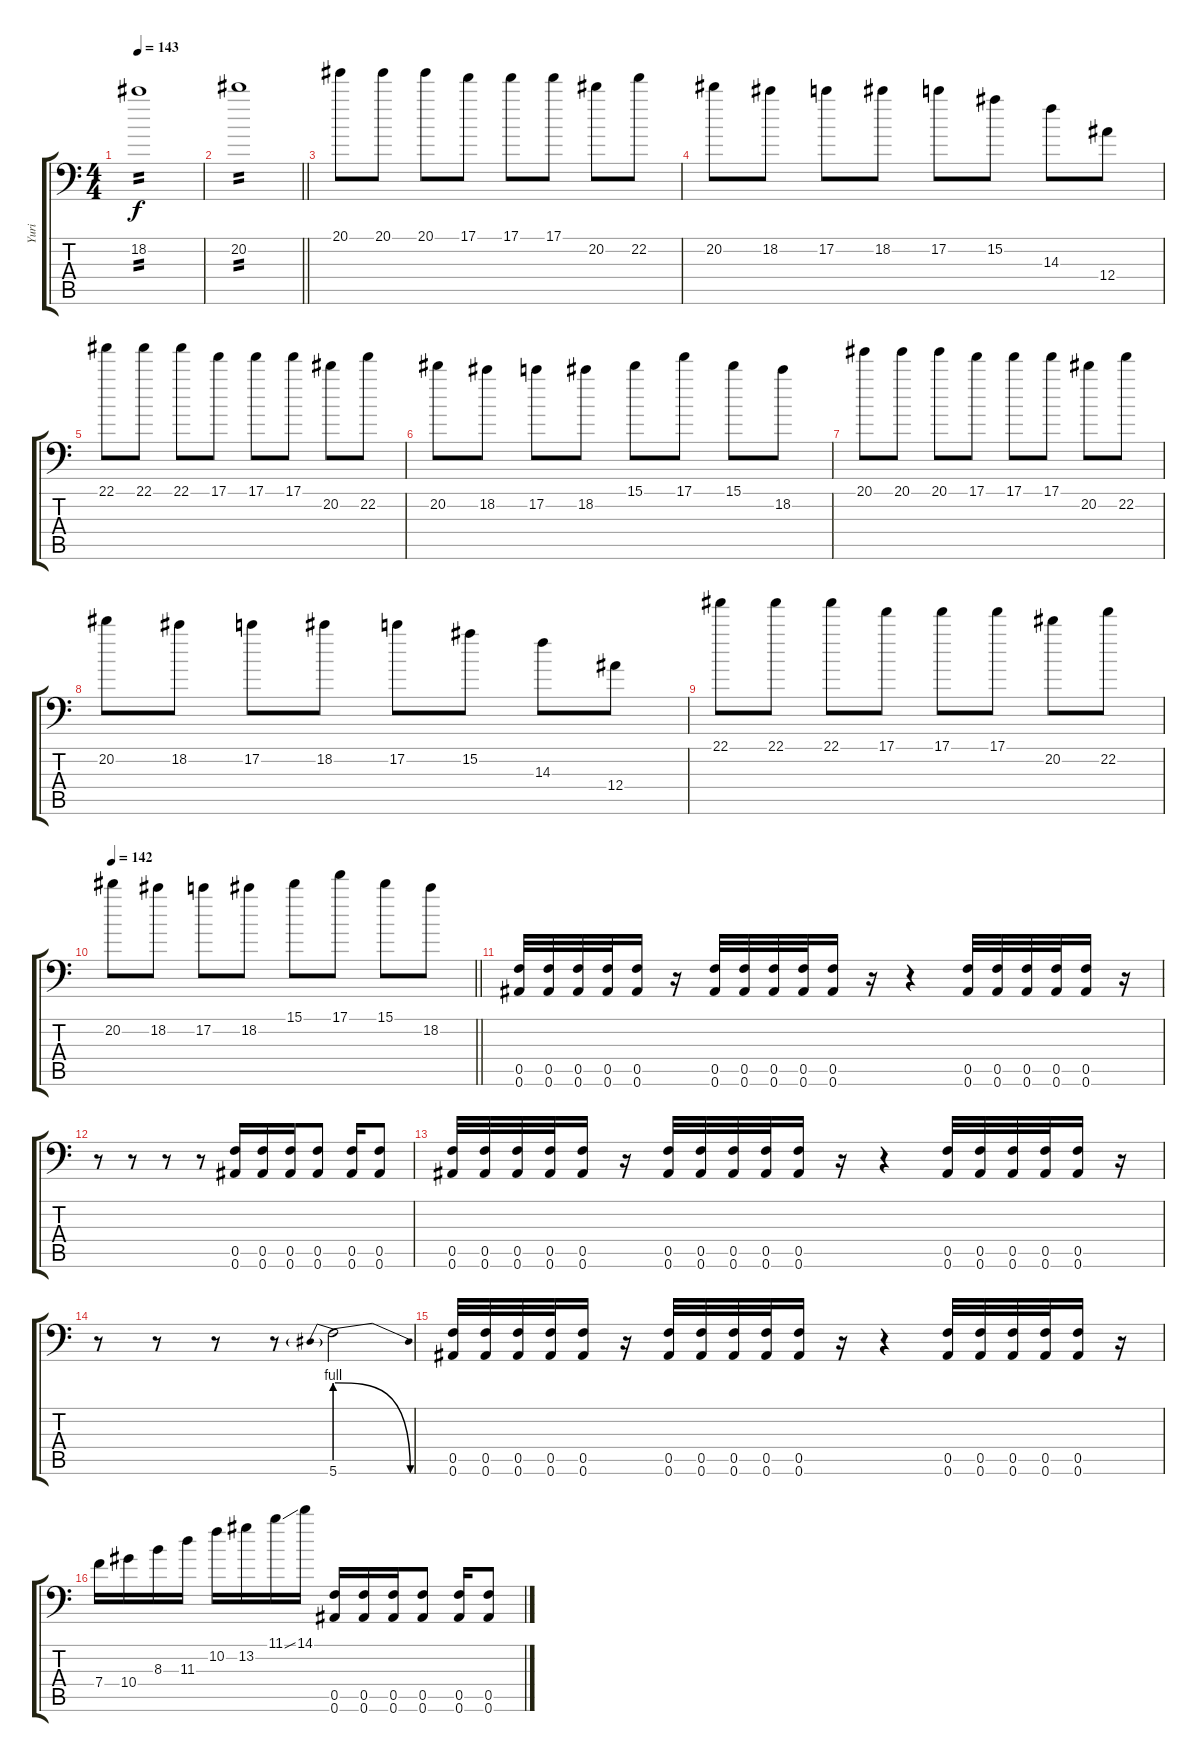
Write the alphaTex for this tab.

\track ("Yuri" "Yuri") {instrument distortionguitar}
\staff {score tabs}
\tuning (C4 G3 Eb3 Bb2 F2 Bb1) {hide}
\ts (4 4)
\tempo 143
\clef f4
\ks c
18.2.1{tp 2 dy f} |
\barLineRight lightlight
20.2.1{tp 2} |
\section ("" "")
20.1.8 20.1.8 20.1.8 17.1.8 17.1.8 17.1.8 20.2.8 22.2.8 |
20.2.8 18.2.8 17.2.8 18.2.8 17.2.8 15.2.8 14.3.8 12.4.8 |
22.1.8 22.1.8 22.1.8 17.1.8 17.1.8 17.1.8 20.2.8 22.2.8 |
20.2.8 18.2.8 17.2.8 18.2.8 15.1.8 17.1.8 15.1.8 18.2.8 |
20.1.8 20.1.8 20.1.8 17.1.8 17.1.8 17.1.8 20.2.8 22.2.8 |
20.2.8 18.2.8 17.2.8 18.2.8 17.2.8 15.2.8 14.3.8 12.4.8 |
22.1.8 22.1.8 22.1.8 17.1.8 17.1.8 17.1.8 20.2.8 22.2.8 |
\tempo 142
\barLineRight lightlight
20.2.8 18.2.8 17.2.8 18.2.8 15.1.8 17.1.8 15.1.8 18.2.8 |
\section ("" "")
(0.5 0.6).32 (0.5 0.6).32 (0.5 0.6).32 (0.5 0.6).32 (0.5 0.6).16 r.16 (0.5 0.6).32 (0.5 0.6).32 (0.5 0.6).32 (0.5 0.6).32 (0.5 0.6).16 r.16 r.4 (0.5 0.6).32 (0.5 0.6).32 (0.5 0.6).32 (0.5 0.6).32 (0.5 0.6).16 r.16 |
r.8 r.8 r.8 r.8 (0.5 0.6).16 (0.5 0.6).16 (0.5 0.6).16 (0.5 0.6).8 (0.5 0.6).16 (0.5 0.6).8 |
(0.5 0.6).32 (0.5 0.6).32 (0.5 0.6).32 (0.5 0.6).32 (0.5 0.6).16 r.16 (0.5 0.6).32 (0.5 0.6).32 (0.5 0.6).32 (0.5 0.6).32 (0.5 0.6).16 r.16 r.4 (0.5 0.6).32 (0.5 0.6).32 (0.5 0.6).32 (0.5 0.6).32 (0.5 0.6).16 r.16 |
r.8 r.8 r.8 r.8 5.6{be (prebendrelease 0 4 60 0)}.2 |
(0.5 0.6).32 (0.5 0.6).32 (0.5 0.6).32 (0.5 0.6).32 (0.5 0.6).16 r.16 (0.5 0.6).32 (0.5 0.6).32 (0.5 0.6).32 (0.5 0.6).32 (0.5 0.6).16 r.16 r.4 (0.5 0.6).32 (0.5 0.6).32 (0.5 0.6).32 (0.5 0.6).32 (0.5 0.6).16 r.16 |
7.4.16 10.4.16 8.3.16 11.3.16 10.2.16 13.2.16 11.1{ss}.16 14.1.16 (0.5 0.6).16 (0.5 0.6).16 (0.5 0.6).16 (0.5 0.6).8 (0.5 0.6).16 (0.5 0.6).8
